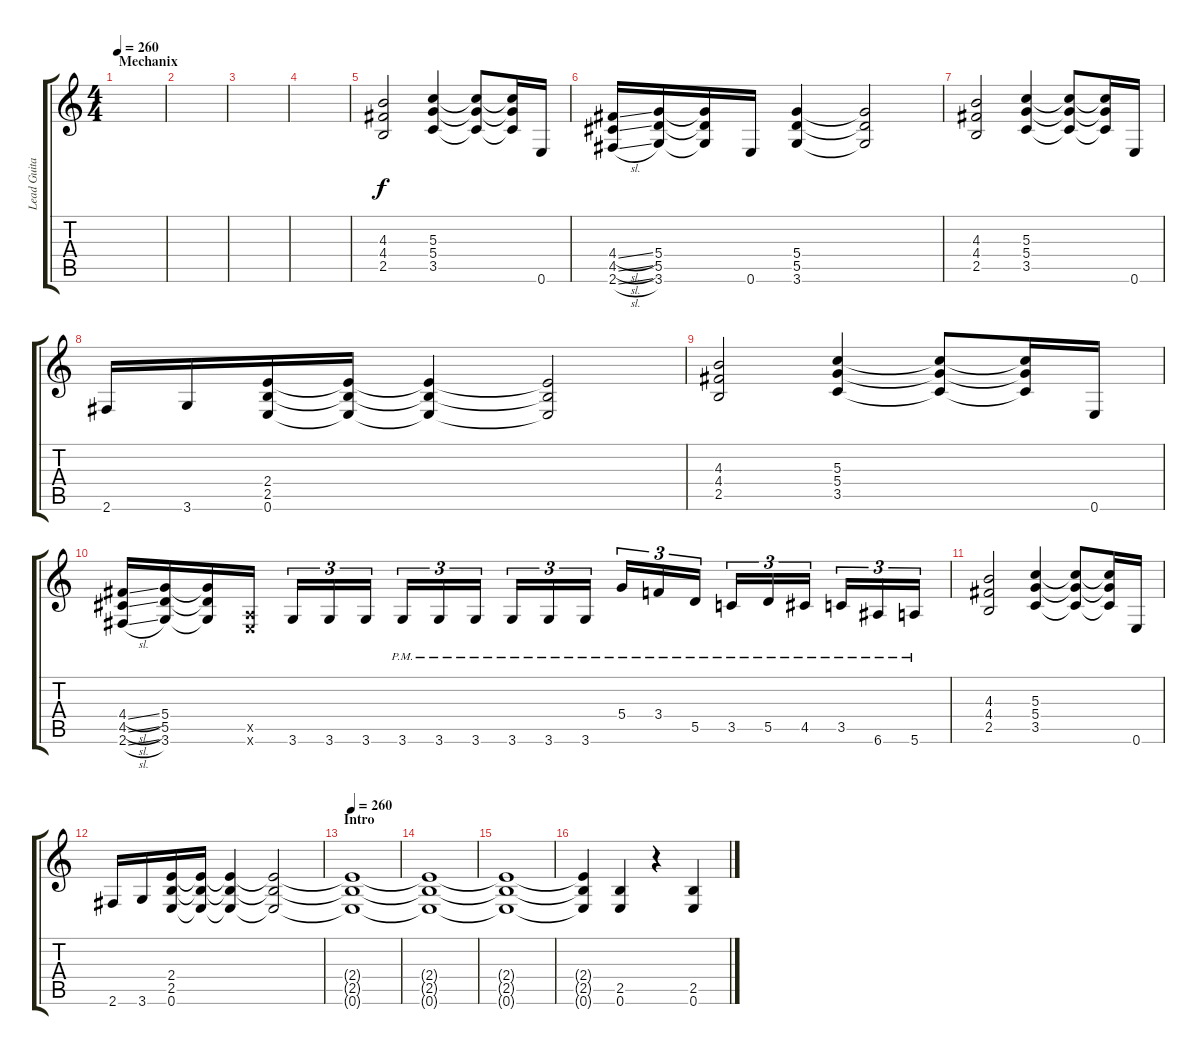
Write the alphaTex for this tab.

\track ("Lead Guitar (Chris Poland)" "Lead Guita") {instrument distortionguitar}
\staff {score tabs}
\tuning (E4 B3 G3 D3 A2 E2) {hide}
\ts (4 4)
\section ("" "Mechanix")
\tempo 260
\tempo 100
\tempo 260
\clef g2
\ks c
|
|
|
|
(4.3 4.4 2.5).2 (5.3 5.4 3.5).4 (5.3{t} 5.4{t} 3.5{t}).8 (5.3{t} 5.4{t} 3.5{t}).16 0.6.16 |
(4.4{sl} 4.5{sl} 2.6{sl}).16 (5.4 5.5 3.6).16 (5.4{t} 5.5{t} 3.6{t}).16 0.6.16 (5.4 5.5 3.6).4 (5.4{t} 5.5{t} 3.6{t}).2 |
(4.3 4.4 2.5).2 (5.3 5.4 3.5).4 (5.3{t} 5.4{t} 3.5{t}).8 (5.3{t} 5.4{t} 3.5{t}).16 0.6.16 |
2.6.16 3.6.16 (2.4 2.5 0.6).16 (2.4{t} 2.5{t} 0.6{t}).16 (2.4{t} 2.5{t} 0.6{t}).4 (2.4{t} 2.5{t} 0.6{t}).2 |
(4.3 4.4 2.5).2 (5.3 5.4 3.5).4 (5.3{t} 5.4{t} 3.5{t}).8 (5.3{t} 5.4{t} 3.5{t}).16 0.6.16 |
(4.4{sl} 4.5{sl} 2.6{sl}).16 (5.4 5.5 3.6).16 (5.4{t} 5.5{t} 3.6{t}).16 (0.5{x} 0.6{x}).16 3.6.16{tu (3 2)} 3.6.16{tu (3 2)} 3.6.16{tu (3 2)} 3.6{pm}.16{tu (3 2)} 3.6{pm}.16{tu (3 2)} 3.6{pm}.16{tu (3 2)} 3.6{pm}.16{tu (3 2)} 3.6{pm}.16{tu (3 2)} 3.6{pm}.16{tu (3 2)} 5.4{pm}.16{tu (3 2)} 3.4{pm}.16{tu (3 2)} 5.5{pm}.16{tu (3 2)} 3.5{pm}.16{tu (3 2)} 5.5{pm}.16{tu (3 2)} 4.5{pm}.16{tu (3 2)} 3.5{pm}.16{tu (3 2)} 6.6{pm}.16{tu (3 2)} 5.6{pm}.16{tu (3 2)} |
(4.3 4.4 2.5).2 (5.3 5.4 3.5).4 (5.3{t} 5.4{t} 3.5{t}).8 (5.3{t} 5.4{t} 3.5{t}).16 0.6.16 |
2.6.16 3.6.16 (2.4 2.5 0.6).16 (2.4{t} 2.5{t} 0.6{t}).16 (2.4{t} 2.5{t} 0.6{t}).4 (2.4{t} 2.5{t} 0.6{t}).2 |
\section ("" "Intro")
\tempo 260
(2.4{t} 2.5{t} 0.6{t}).1 |
(2.4{t} 2.5{t} 0.6{t}).1 |
(2.4{t} 2.5{t} 0.6{t}).1 |
(2.4{t} 2.5{t} 0.6{t}).4 (2.5 0.6).4 r.4 (2.5 0.6).4
